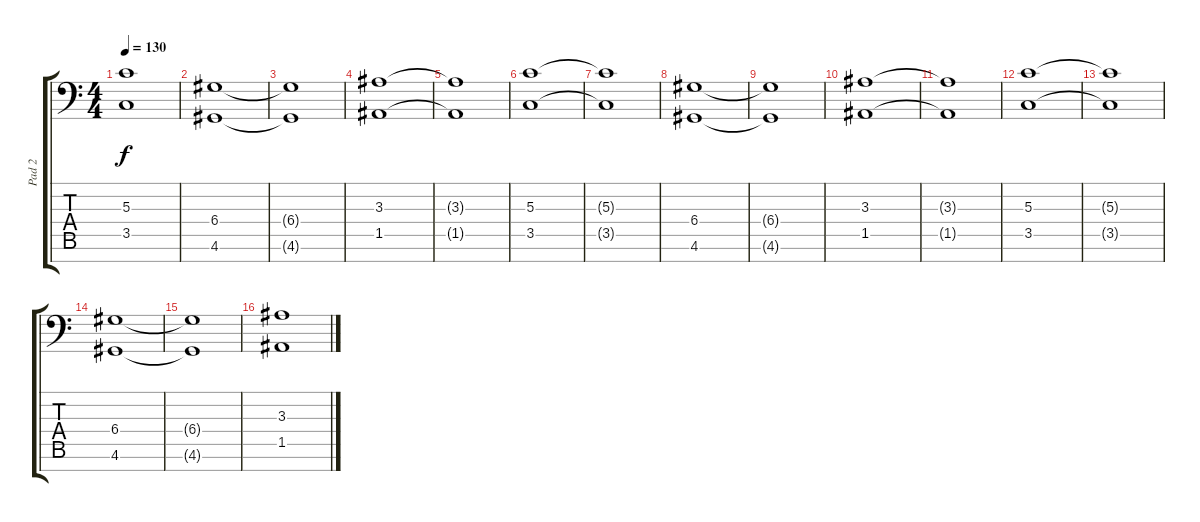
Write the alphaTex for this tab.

\track ("Pad 2" "Pad 2") {instrument pad1newage}
\staff {score tabs}
\tuning (E4 B3 G3 D3 A2 E2 G1) {hide}
\ts (4 4)
\tempo 130
\clef f4
\ks c
(5.3{t} 3.5{t}).1{dy f} |
(6.4 4.6).1 |
(6.4{t} 4.6{t}).1 |
(3.3 1.5).1 |
(3.3{t} 1.5{t}).1 |
(5.3 3.5).1 |
(5.3{t} 3.5{t}).1 |
(6.4 4.6).1 |
(6.4{t} 4.6{t}).1 |
(3.3 1.5).1 |
(3.3{t} 1.5{t}).1 |
(5.3 3.5).1 |
(5.3{t} 3.5{t}).1 |
(6.4 4.6).1 |
(6.4{t} 4.6{t}).1 |
(3.3 1.5).1
